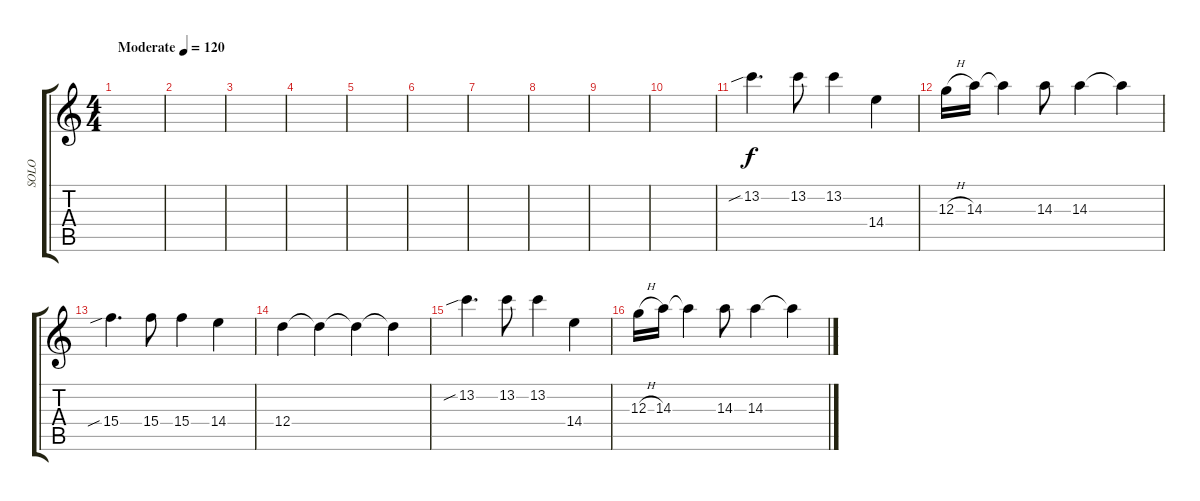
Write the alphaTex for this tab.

\track ("SOLO" "SOLO") {instrument distortionguitar}
\staff {score tabs}
\tuning (E4 B3 G3 D3 A2 E2) {hide}
\ts (4 4)
\tempo (120 "Moderate")
\clef g2
\ks c
|
|
|
|
|
|
|
|
|
|
13.2{sib}.4{d} 13.2.8 13.2.4 14.4.4 |
12.3{h}.16 14.3.16 14.3{t}.4 14.3.8 14.3.4 14.3{t}.4 |
15.4{sib}.4{d} 15.4.8 15.4.4 14.4.4 |
12.4.4 12.4{t}.4 12.4{t}.4 12.4{t}.4 |
13.2{sib}.4{d} 13.2.8 13.2.4 14.4.4 |
12.3{h}.16 14.3.16 14.3{t}.4 14.3.8 14.3.4 14.3{t}.4
